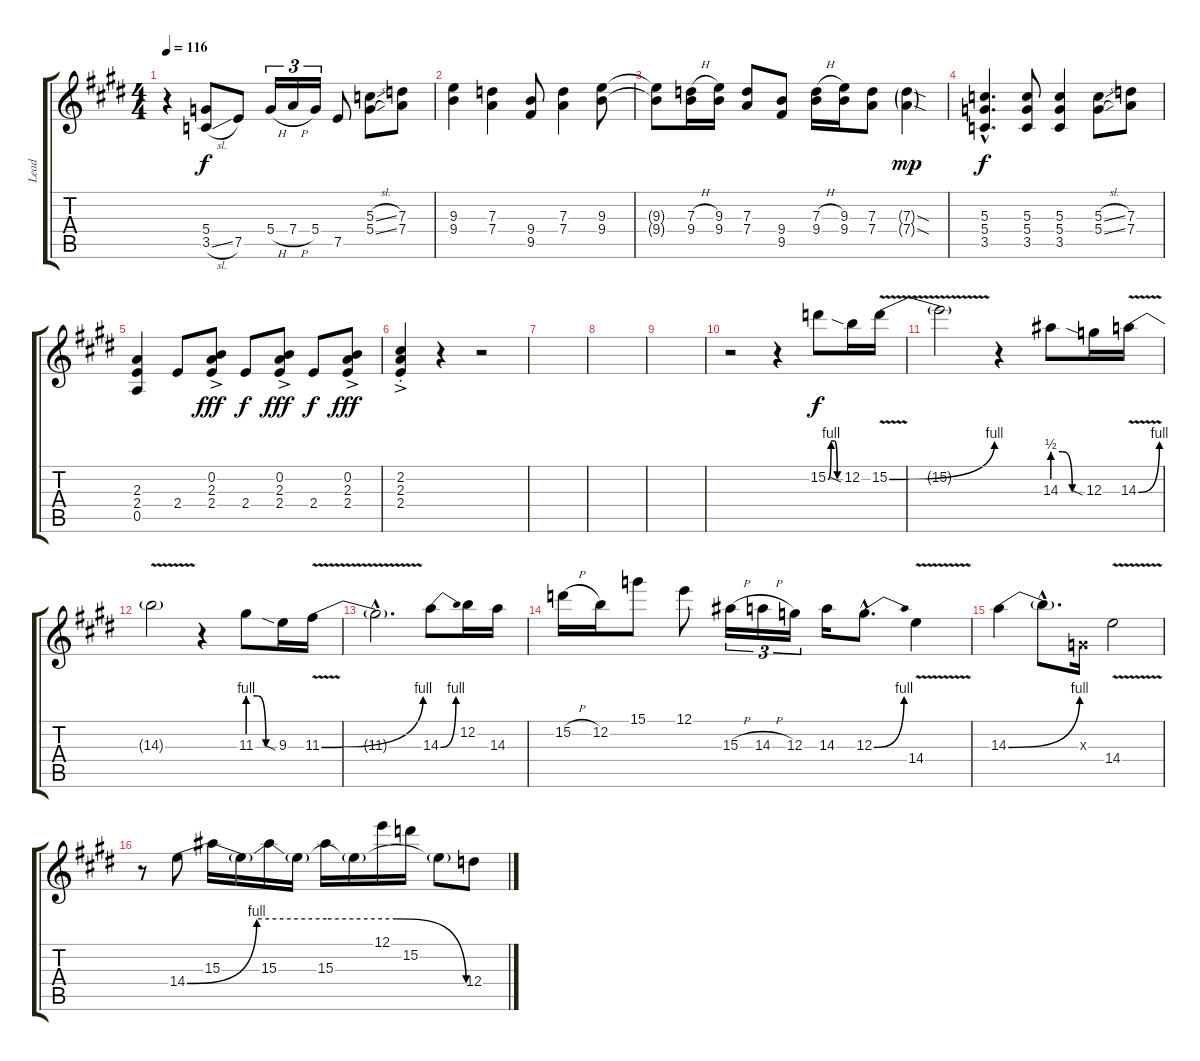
\track ("Lead" "Lead") {instrument distortionguitar}
\staff {score tabs}
\tuning (E4 B3 G3 D3 A2 E2) {hide}
\ts (4 4)
\tempo 116
\clef g2
\ks e
r.4{dy f} (5.4 3.5{sl}).8 7.5.8 5.4{h}.16{tu (3 2)} 7.4{h}.16{tu (3 2)} 5.4.16{tu (3 2)} 7.5.8 (5.3{sl} 5.4{sl}).8 (7.3 7.4).8 |
(9.3 9.4).4 (7.3 7.4).4 (9.4 9.5).8 (7.3 7.4).4 (9.3 9.4).8 |
(9.3{t} 9.4{t}).8 (7.3{h} 9.4).16 (9.3 9.4).16 (7.3 7.4).8 (9.4 9.5).8 (7.3{h} 9.4).16 (9.3 9.4).16 (7.3 7.4).8 (7.3{sod g} 7.4{sod g}).4{dy mp} |
(5.3{hac} 5.4{hac} 3.5{hac}).4{d dy f} (5.3 5.4 3.5).8 (5.3 5.4 3.5).4 (5.3{sl} 5.4{sl}).8 (7.3 7.4).8 |
(2.3 2.4 0.5).4{volume 11} 2.4.8 (0.2{ac} 2.3{ac} 2.4{ac}).8{dy fff} 2.4.8{dy f} (0.2{ac} 2.3{ac} 2.4{ac}).8{dy fff} 2.4.8{dy f} (0.2{ac} 2.3{ac} 2.4{ac}).8{dy fff} |
(2.2{ac st} 2.3{ac st} 2.4{ac st}).4 r.4 r.2 |
|
|
|
r.2{volume 14} r.4 15.2{be (custom 0 0 15 4 30 4 45 0 60 0)}.8{dy f} 12.2{sia}.16 15.2{be (bend 0 0 60 4) v}.16 |
15.2{t}.2 r.4 14.3{be (custom 0 2 20 2 40 0 60 0)}.8 12.3{sia}.16 14.3{be (bend 0 0 60 4) v}.16 |
14.3{t}.2 r.4 11.3{be (custom 0 4 20 4 40 0 60 0)}.8 9.3{sia}.16 11.3{be (bend 0 0 60 4) v}.16 |
11.3{hac t}.2{d} 14.3{be (bend 0 0 60 4)}.8 12.2.16 14.3.16 |
15.2{h}.16 12.2.16 15.1.8 12.1.8 15.3{h}.16{tu (3 2)} 14.3{h}.16{tu (3 2)} 12.3.16{tu (3 2)} 14.3.16 12.3{be (bend 0 0 60 4) hac}.8{d} 14.4{v}.4 |
14.3{be (bend 0 0 60 4)}.4 14.3{hac t}.8{d} 0.3{x}.16 14.4{v}.2 |
r.8 14.4{be (custom 0 0 15 4 30 4 45 4 60 0)}.8 15.3.16 14.4{t}.16 15.3.16 14.4{t}.16 15.3.16 14.4{t}.16 12.1.16 15.2.16 14.4{t}.8 12.4.8
